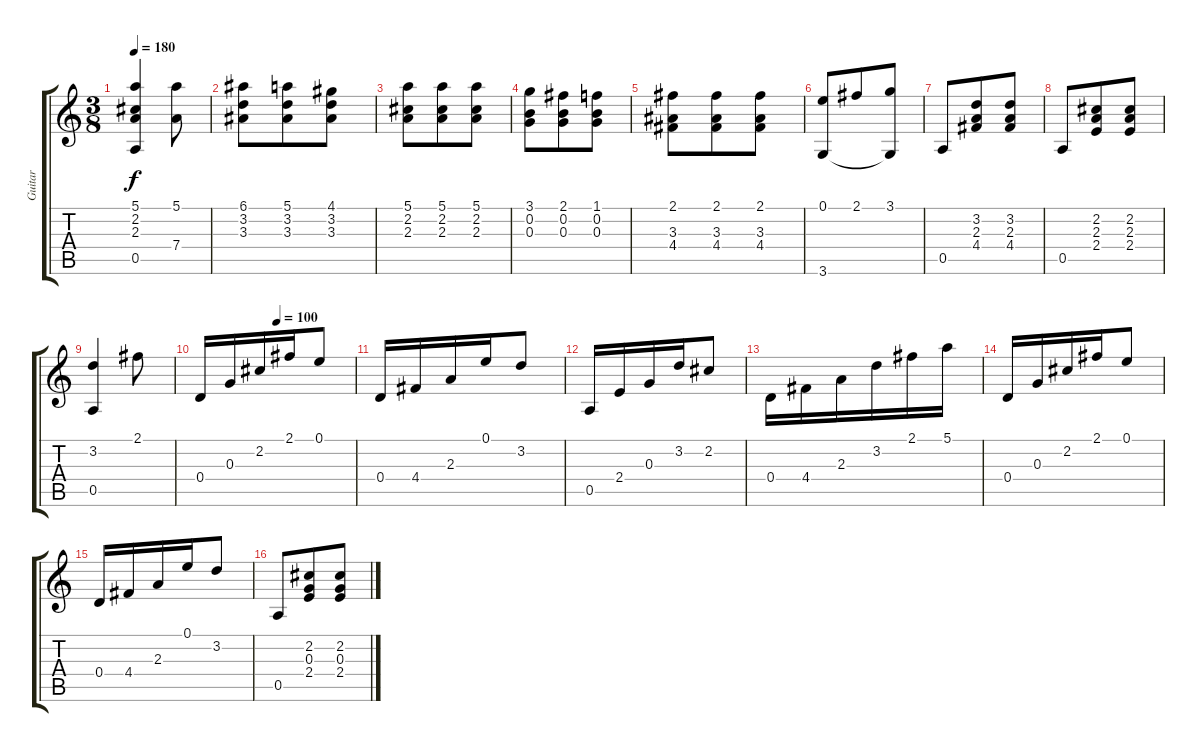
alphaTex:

\track ("Guitar" "Guitar") {instrument acousticguitarnylon}
\staff {score tabs}
\tuning (E4 B3 G3 D3 A2 E2) {hide}
\ts (3 8)
\tempo 180
\clef g2
\ks c
(5.1 2.2 2.3 0.5).4{dy f} (5.1 7.4).8 |
(6.1 3.2 3.3).8 (5.1 3.2 3.3).8 (4.1 3.2 3.3).8 |
(5.1 2.2 2.3).8 (5.1 2.2 2.3).8 (5.1 2.2 2.3).8 |
(3.1 0.2 0.3).8 (2.1 0.2 0.3).8 (1.1 0.2 0.3).8 |
(2.1 3.3 4.4).8 (2.1 3.3 4.4).8 (2.1 3.3 4.4).8 |
(0.1 3.6).8 2.1.8 (3.1 3.6{t}).8 |
0.5.8 (3.2 2.3 4.4).8 (3.2 2.3 4.4).8 |
0.5.8 (2.2 2.3 2.4).8 (2.2 2.3 2.4).8 |
(3.2 0.5).4 2.1.8 |
\tempo (100 0.5)
0.4.16 0.3.16 2.2.16 2.1.16 0.1.8 |
0.4.16 4.4.16 2.3.16 0.1.16 3.2.8 |
0.5.16 2.4.16 0.3.16 3.2.16 2.2.8 |
0.4.16 4.4.16 2.3.16 3.2.16 2.1.16 5.1.16 |
0.4.16 0.3.16 2.2.16 2.1.16 0.1.8 |
0.4.16 4.4.16 2.3.16 0.1.16 3.2.8 |
0.5.8 (2.2 0.3 2.4).8 (2.2 0.3 2.4).8
